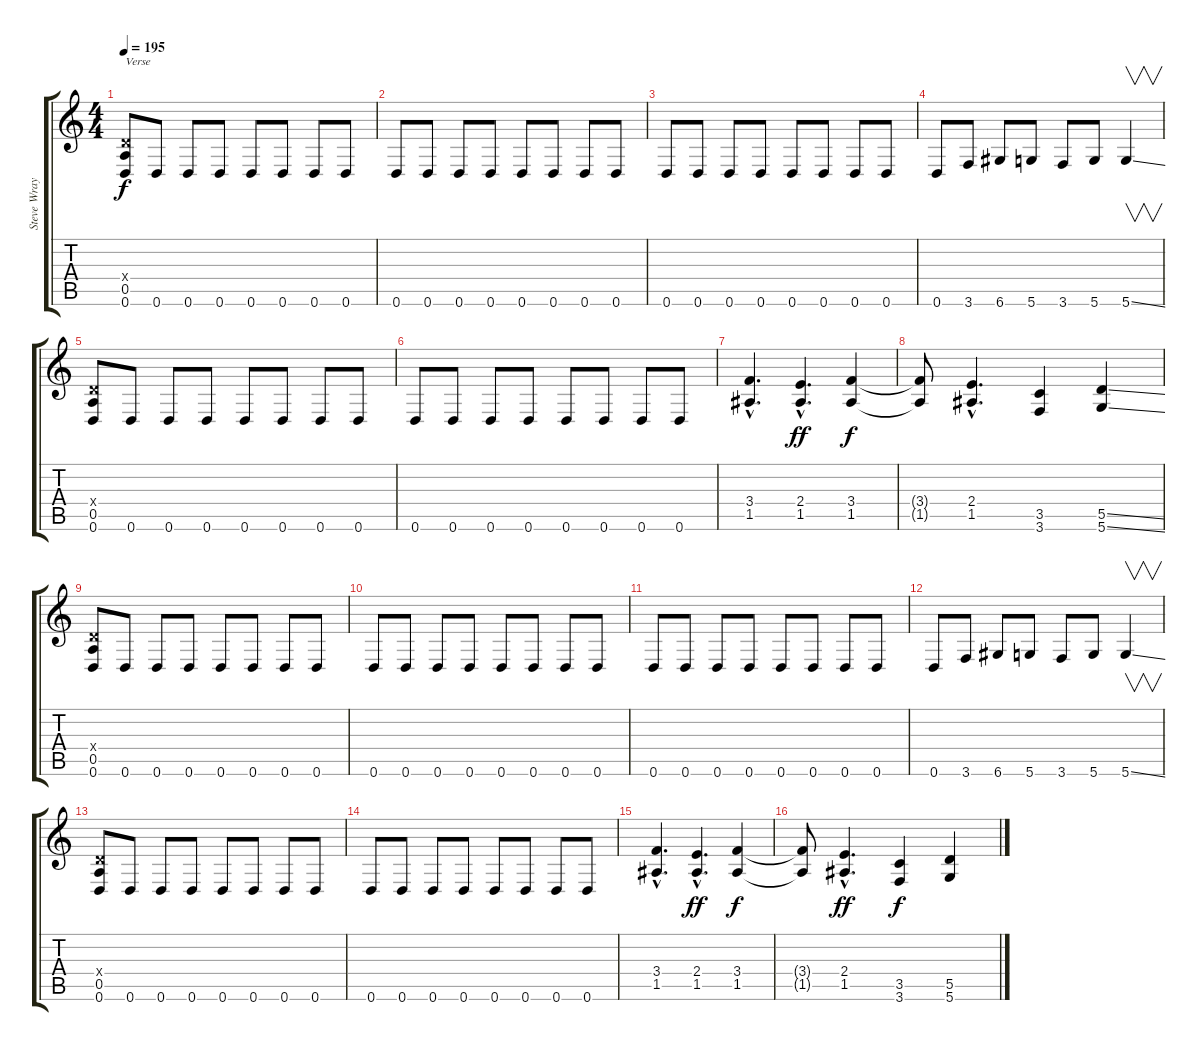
\track ("Steve Wray" "Steve Wray") {instrument distortionguitar}
\staff {score tabs}
\tuning (E4 B3 G3 D3 A2 D2) {hide}
\ts (4 4)
\tempo 195
\clef g2
\ks c
(0.4{x} 0.5 0.6).8{txt "Verse" dy f} 0.6.8 0.6.8 0.6.8 0.6.8 0.6.8 0.6.8 0.6.8 |
0.6.8 0.6.8 0.6.8 0.6.8 0.6.8 0.6.8 0.6.8 0.6.8 |
0.6.8 0.6.8 0.6.8 0.6.8 0.6.8 0.6.8 0.6.8 0.6.8 |
0.6.8 3.6.8 6.6.8 5.6.8 3.6.8 5.6.8 5.6{ss}.4{v} |
(0.4{x} 0.5 0.6).8 0.6.8 0.6.8 0.6.8 0.6.8 0.6.8 0.6.8 0.6.8 |
0.6.8 0.6.8 0.6.8 0.6.8 0.6.8 0.6.8 0.6.8 0.6.8 |
(3.4{hac} 1.5{hac}).4{d} (2.4{hac} 1.5{hac}).4{d dy ff} (3.4 1.5).4{dy f} |
(3.4{t} 1.5{t}).8 (2.4{hac} 1.5{hac}).4{d} (3.5 3.6).4 (5.5{ss} 5.6{ss}).4 |
(0.4{x} 0.5 0.6).8 0.6.8 0.6.8 0.6.8 0.6.8 0.6.8 0.6.8 0.6.8 |
0.6.8 0.6.8 0.6.8 0.6.8 0.6.8 0.6.8 0.6.8 0.6.8 |
0.6.8 0.6.8 0.6.8 0.6.8 0.6.8 0.6.8 0.6.8 0.6.8 |
0.6.8 3.6.8 6.6.8 5.6.8 3.6.8 5.6.8 5.6{ss}.4{v} |
(0.4{x} 0.5 0.6).8 0.6.8 0.6.8 0.6.8 0.6.8 0.6.8 0.6.8 0.6.8 |
0.6.8 0.6.8 0.6.8 0.6.8 0.6.8 0.6.8 0.6.8 0.6.8 |
(3.4{hac} 1.5{hac}).4{d} (2.4{hac} 1.5{hac}).4{d dy ff} (3.4 1.5).4{dy f} |
(3.4{t} 1.5{t}).8 (2.4{hac} 1.5{hac}).4{d dy ff} (3.5 3.6).4{dy f} (5.5 5.6).4
